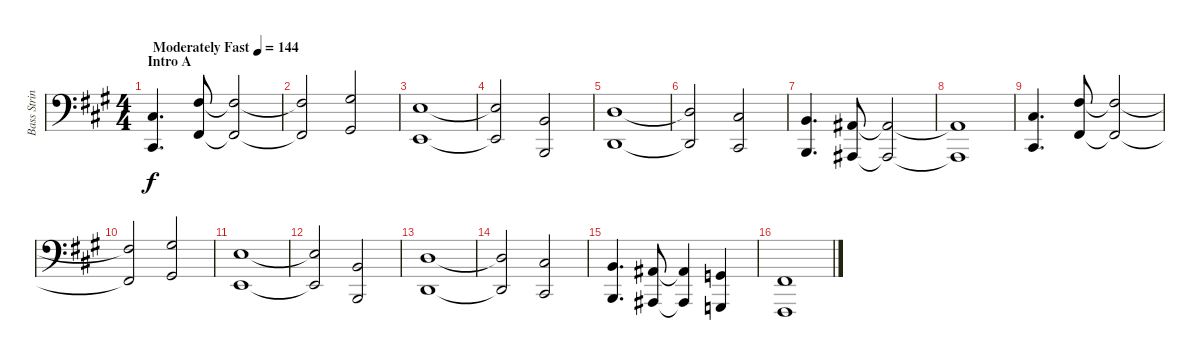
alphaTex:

\track ("Bass Strings" "Bass Strin") {instrument stringensemble1}
\staff {score}
\tuning (C3 G2 D2 A1 E1 B0) {hide}
\ts (4 4)
\section ("" "Intro A")
\tempo (144 "Moderately Fast")
\clef f4
\ks f#minor
(11.3 9.5).4{d dy f instrument stringensemble1} (11.2 9.4).8 (11.2{t} 9.4{t}).2 |
(11.2{t} 9.4{t}).2 (13.2 11.4).2 |
(14.3 12.5).1 |
(14.3{t} 12.5{t}).2 (14.4 12.6).2 |
(12.3 10.5).1 |
(12.3{t} 10.5{t}).2 (11.3 9.5).2 |
(9.3 7.5).4{d} (8.3 6.5).8 (8.3{t} 6.5{t}).2 |
(8.3{t} 6.5{t}).1 |
(11.3 9.5).4{d} (11.2 9.4).8 (11.2{t} 9.4{t}).2 |
(11.2{t} 9.4{t}).2 (13.2 11.4).2 |
(14.3 12.5).1 |
(14.3{t} 12.5{t}).2 (14.4 12.6).2 |
(12.3 10.5).1 |
(12.3{t} 10.5{t}).2 (11.3 9.5).2 |
(9.3 7.5).4{d} (8.3 6.5).8 (8.3{t} 6.5{t}).4 (5.3 3.5).4 |
(4.3 2.5).1
